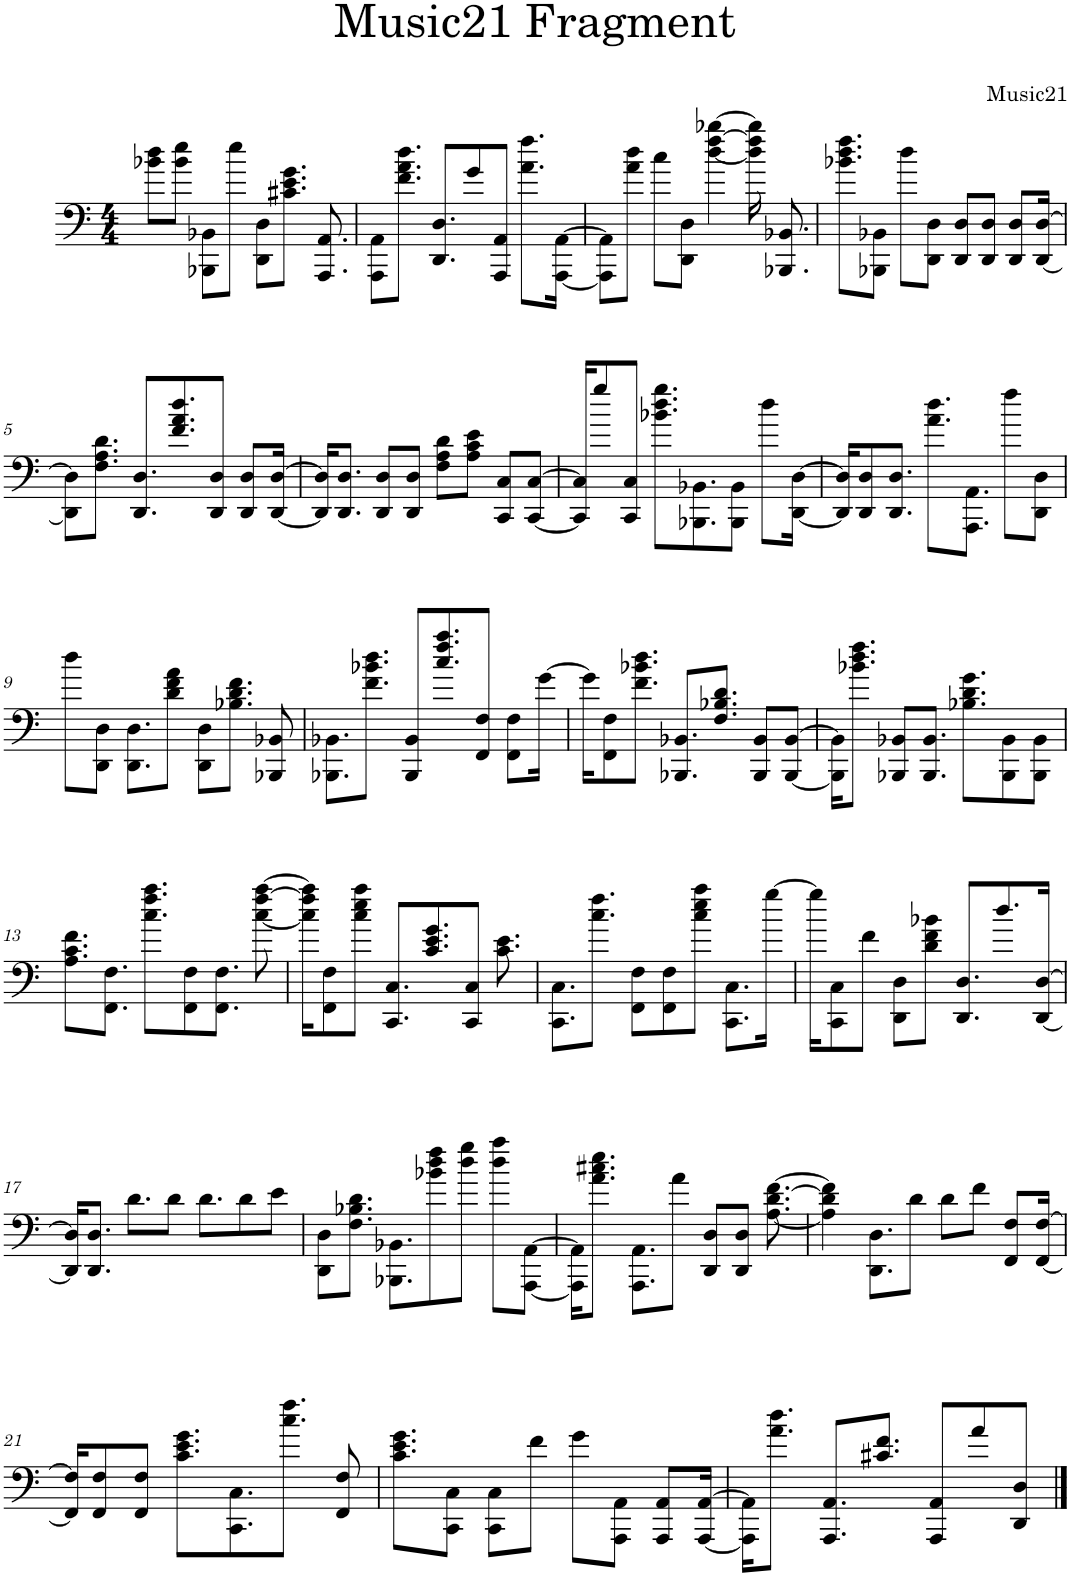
**kern
*part1
*staff1
*I"Piano
*I'Pno
*clefF4
*k[]
*M4/4
=1
8b-X\ 8dd\L
8b-\ 8ee\J
8BBB-X\ 8BB-X\L
8ee\J
8DD\ 8D\L
8.c#X\ 8.e\ 8.g\J
8.AAA/ 8.AA/
=2
8AAA\ 8AA\L
8.f\ 8.a\ 8.dd\J
8.DD/ 8.D/L
8g/
8AAA/ 8AA/J
8.a\ 8.ff\L
[16AAA\ [16AA\Jk
=3
8AAA\] 8AA\]L
8a\ 8dd\J
8cc\L
8DD\ 8D\J
[4dd\ [4ff\ [4bb-X\
16dd\] 16ff\] 16bb-\]
8.BBB-X/ 8.BB-X/
=4
8.b-X\ 8.dd\ 8.ff\L
8BBB-X\ 8BB-X\J
8dd\L
8DD\ 8D\J
8DD/ 8D/L
8DD/ 8D/J
8DD/ 8D/L
[16DD/ [16D/Jk
!!LO:LB:g=z
=5
8DD\] 8D\]L
8.F\ 8.A\ 8.d\J
8.DD/ 8.D/L
8.f/ 8.a/ 8.dd/
8DD/ 8D/J
8DD/ 8D/L
[16DD/ [16D/Jk
=6
16DD/] 16D/]KL
8.DD/ 8.D/J
8DD/ 8D/L
8DD/ 8D/J
8F\ 8A\ 8d\L
8A\ 8c\ 8e\J
8CC/ 8C/L
[8CC/ [8C/J
=7
16CC/] 16C/]KL
8gg/
8CC/ 8C/J
8.b-X\ 8.dd\ 8.gg\L
8.BBB-X\ 8.BB-X\
8BBB-\ 8BB-\J
8dd\L
[16DD\ [16D\Jk
=8
16DD/] 16D/]KL
8DD/ 8D/
8.DD/ 8.D/J
8.a\ 8.dd\L
8.AAA\ 8.AA\J
8ff\L
8DD\ 8D\J
!!LO:LB:g=z
=9
8dd\L
8DD\ 8D\J
8.DD\ 8.D\L
8d\ 8f\ 8a\J
8DD\ 8D\L
8.B-X\ 8.d\ 8.f\J
8BBB-X/ 8BB-X/
=10
8.BBB-X\ 8.BB-X\L
8.f\ 8.b-X\ 8.dd\J
8BBB-/ 8BB-/L
8.cc/ 8.ff/ 8.aa/
8FF/ 8F/J
8FF\ 8F\L
[16g\Jk
=11
16g\KL]
8FF\ 8F\
8.f\ 8.b-X\ 8.dd\J
8.BBB-X/ 8.BB-X/L
8.F/ 8.B-X/ 8.d/J
8BBB-/ 8BB-/L
[8BBB-/ [8BB-/J
=12
16BBB-\] 16BB-\]KL
8.b-X\ 8.dd\ 8.ff\J
8BBB-X/ 8BB-X/L
8.BBB-/ 8.BB-/J
8.B-X\ 8.d\ 8.g\L
8BBB-\ 8BB-\
8BBB-\ 8BB-\J
!!LO:LB:g=z
=13
8.A\ 8.c\ 8.f\L
8.FF\ 8.F\J
8.cc\ 8.ff\ 8.aa\L
8FF\ 8F\
8.FF\ 8.F\J
[8cc\ [8ff\ [8aa\
=14
16cc\] 16ff\] 16aa\]KL
8FF\ 8F\
8cc\ 8ee\ 8aa\J
8.CC/ 8.C/L
8.c/ 8.e/ 8.g/
8CC/ 8C/J
8.c\ 8.e\
=15
8.CC\ 8.C\L
8.cc\ 8.ff\J
8FF\ 8F\L
8FF\ 8F\
8cc\ 8ee\ 8aa\J
8.CC\ 8.C\L
[16gg\Jk
=16
16gg\KL]
8CC\ 8C\
8f\J
8DD\ 8D\L
8d\ 8f\ 8b-X\J
8.DD/ 8.D/L
8.dd/
[16DD/ [16D/Jk
!!LO:LB:g=z
=17
16DD/] 16D/]KL
8.DD/ 8.D/J
8.d\L
8d\J
8.d\L
8d\
8e\J
=18
8DD\ 8D\L
8.F\ 8.B-X\ 8.d\J
8.BBB-X\ 8.BB-X\L
8b-X\ 8dd\ 8ff\
8dd\ 8gg\J
8dd\ 8aa\L
[8AAA\ [8AA\J
=19
16AAA\] 16AA\]KL
8.a\ 8.cc#X\ 8.ee\J
8.AAA\ 8.AA\L
8a\J
8DD/ 8D/L
8DD/ 8D/J
[8.A\ [8.d\ [8.f\
=20
4A\] 4d\] 4f\]
8.DD\ 8.D\L
8d\J
8d\L
8f\J
8FF/ 8F/L
[16FF/ [16F/Jk
!!LO:LB:g=z
=21
16FF/] 16F/]KL
8FF/ 8F/
8FF/ 8F/J
8.c\ 8.e\ 8.g\L
8.CC\ 8.C\
8.cc\ 8.ff\J
8FF/ 8F/
=22
8.c\ 8.e\ 8.g\L
8CC\ 8C\J
8CC\ 8C\L
8f\J
8g\L
8AAA\ 8AA\J
8AAA/ 8AA/L
[16AAA/ [16AA/Jk
=23
16AAA\] 16AA\]KL
8.a\ 8.dd\J
8.AAA/ 8.AA/L
8.c#X/ 8.f/J
8AAA/ 8AA/L
8a/
8DD/ 8D/J
==
*-
